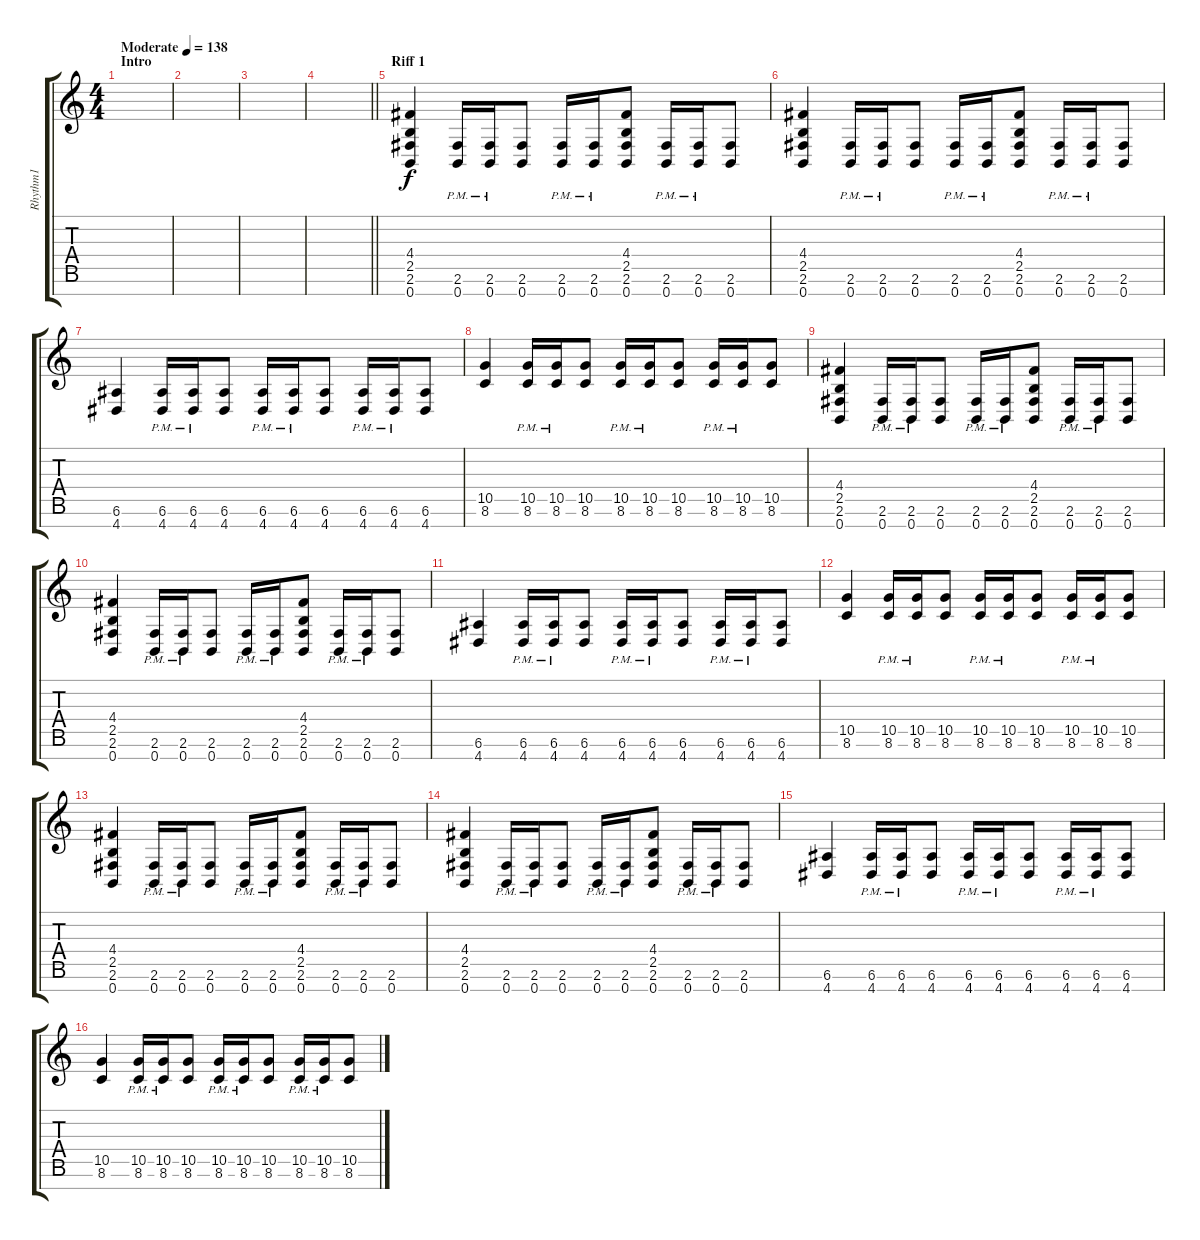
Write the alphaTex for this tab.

\track ("Rhythm1" "Rhythm1") {instrument distortionguitar}
\staff {score tabs}
\tuning (E4 B3 G3 D3 A2 E2 B1) {hide}
\ts (4 4)
\section ("" "Intro")
\tempo (138 "Moderate")
\clef g2
\ks c
|
|
|
\barLineRight lightlight
|
\section ("" "Riff 1")
(4.4 2.5 2.6 0.7).4 (2.6{pm} 0.7{pm}).16 (2.6{pm} 0.7{pm}).16 (2.6 0.7).8 (2.6{pm} 0.7{pm}).16 (2.6{pm} 0.7{pm}).16 (4.4 2.5 2.6 0.7).8 (2.6{pm} 0.7{pm}).16 (2.6{pm} 0.7{pm}).16 (2.6 0.7).8 |
(4.4 2.5 2.6 0.7).4 (2.6{pm} 0.7{pm}).16 (2.6{pm} 0.7{pm}).16 (2.6 0.7).8 (2.6{pm} 0.7{pm}).16 (2.6{pm} 0.7{pm}).16 (4.4 2.5 2.6 0.7).8 (2.6{pm} 0.7{pm}).16 (2.6{pm} 0.7{pm}).16 (2.6 0.7).8 |
(6.6 4.7).4 (6.6{pm} 4.7{pm}).16 (6.6{pm} 4.7{pm}).16 (6.6 4.7).8 (6.6{pm} 4.7{pm}).16 (6.6{pm} 4.7{pm}).16 (6.6 4.7).8 (6.6{pm} 4.7{pm}).16 (6.6{pm} 4.7{pm}).16 (6.6 4.7).8 |
(10.5 8.6).4 (10.5{pm} 8.6{pm}).16 (10.5{pm} 8.6{pm}).16 (10.5 8.6).8 (10.5{pm} 8.6{pm}).16 (10.5{pm} 8.6{pm}).16 (10.5 8.6).8 (10.5{pm} 8.6{pm}).16 (10.5{pm} 8.6{pm}).16 (10.5 8.6).8 |
(4.4 2.5 2.6 0.7).4 (2.6{pm} 0.7{pm}).16 (2.6{pm} 0.7{pm}).16 (2.6 0.7).8 (2.6{pm} 0.7{pm}).16 (2.6{pm} 0.7{pm}).16 (4.4 2.5 2.6 0.7).8 (2.6{pm} 0.7{pm}).16 (2.6{pm} 0.7{pm}).16 (2.6 0.7).8 |
(4.4 2.5 2.6 0.7).4 (2.6{pm} 0.7{pm}).16 (2.6{pm} 0.7{pm}).16 (2.6 0.7).8 (2.6{pm} 0.7{pm}).16 (2.6{pm} 0.7{pm}).16 (4.4 2.5 2.6 0.7).8 (2.6{pm} 0.7{pm}).16 (2.6{pm} 0.7{pm}).16 (2.6 0.7).8 |
(6.6 4.7).4 (6.6{pm} 4.7{pm}).16 (6.6{pm} 4.7{pm}).16 (6.6 4.7).8 (6.6{pm} 4.7{pm}).16 (6.6{pm} 4.7{pm}).16 (6.6 4.7).8 (6.6{pm} 4.7{pm}).16 (6.6{pm} 4.7{pm}).16 (6.6 4.7).8 |
(10.5 8.6).4 (10.5{pm} 8.6{pm}).16 (10.5{pm} 8.6{pm}).16 (10.5 8.6).8 (10.5{pm} 8.6{pm}).16 (10.5{pm} 8.6{pm}).16 (10.5 8.6).8 (10.5{pm} 8.6{pm}).16 (10.5{pm} 8.6{pm}).16 (10.5 8.6).8 |
(4.4 2.5 2.6 0.7).4 (2.6{pm} 0.7{pm}).16 (2.6{pm} 0.7{pm}).16 (2.6 0.7).8 (2.6{pm} 0.7{pm}).16 (2.6{pm} 0.7{pm}).16 (4.4 2.5 2.6 0.7).8 (2.6{pm} 0.7{pm}).16 (2.6{pm} 0.7{pm}).16 (2.6 0.7).8 |
(4.4 2.5 2.6 0.7).4 (2.6{pm} 0.7{pm}).16 (2.6{pm} 0.7{pm}).16 (2.6 0.7).8 (2.6{pm} 0.7{pm}).16 (2.6{pm} 0.7{pm}).16 (4.4 2.5 2.6 0.7).8 (2.6{pm} 0.7{pm}).16 (2.6{pm} 0.7{pm}).16 (2.6 0.7).8 |
(6.6 4.7).4 (6.6{pm} 4.7{pm}).16 (6.6{pm} 4.7{pm}).16 (6.6 4.7).8 (6.6{pm} 4.7{pm}).16 (6.6{pm} 4.7{pm}).16 (6.6 4.7).8 (6.6{pm} 4.7{pm}).16 (6.6{pm} 4.7{pm}).16 (6.6 4.7).8 |
(10.5 8.6).4 (10.5{pm} 8.6{pm}).16 (10.5{pm} 8.6{pm}).16 (10.5 8.6).8 (10.5{pm} 8.6{pm}).16 (10.5{pm} 8.6{pm}).16 (10.5 8.6).8 (10.5{pm} 8.6{pm}).16 (10.5{pm} 8.6{pm}).16 (10.5 8.6).8
